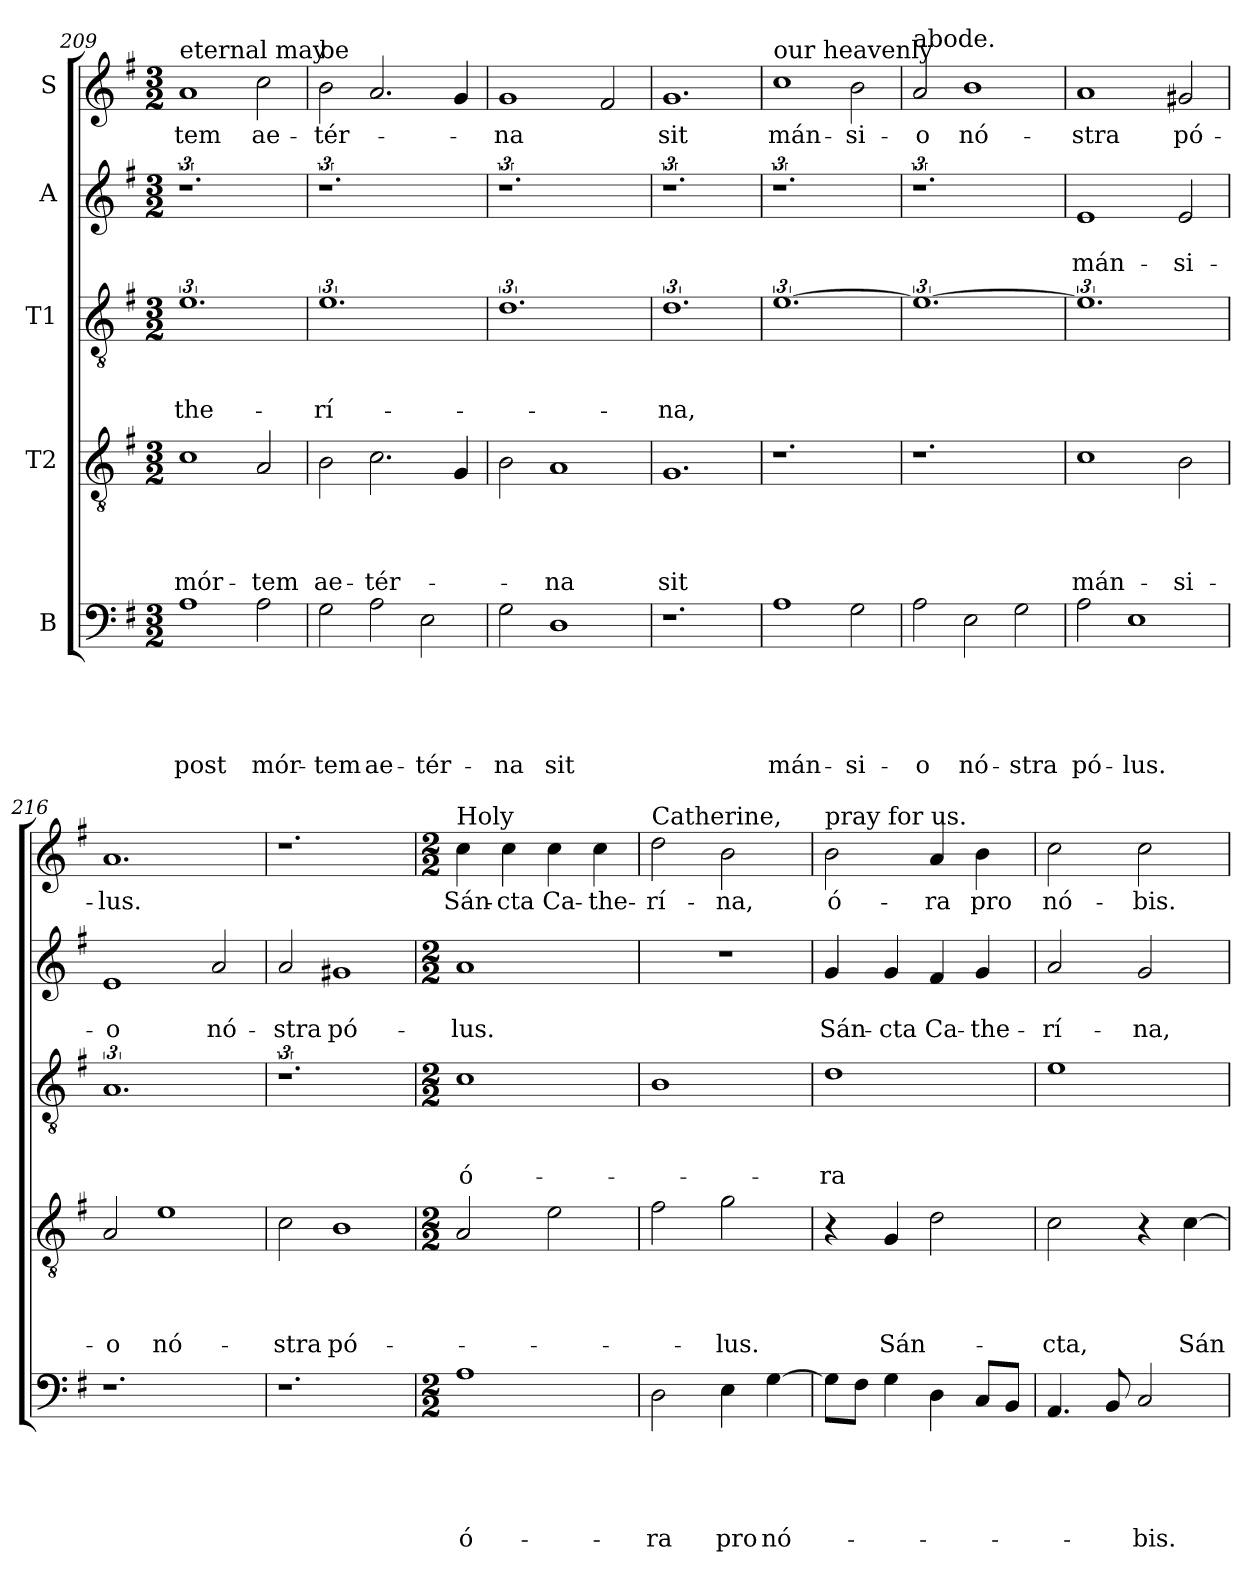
**kern	**text	**text	**text	**text	**text	**kern	**text	**text	**text	**text	**kern	**text	**text	**text	**kern	**text	**text	**kern	**text
*part5	*part5	*part5	*part5	*part5	*part5	*part4	*part4	*part4	*part4	*part4	*part3	*part3	*part3	*part3	*part2	*part2	*part2	*part1	*part1
*staff5	*staff5	*staff5	*staff5	*staff5	*staff5	*staff4	*staff4	*staff4	*staff4	*staff4	*staff3	*staff3	*staff3	*staff3	*staff2	*staff2	*staff2	*staff1	*staff1
*I"B	*	*	*	*	*	*I"T2	*	*	*	*	*I"T1	*	*	*	*I"A	*	*	*I"S	*
*clefF4	*	*	*	*	*	*clefGv2	*	*	*	*	*clefGv2	*	*	*	*clefG2	*	*	*clefG2	*
*k[f#]	*	*	*	*	*	*k[f#]	*	*	*	*	*k[f#]	*	*	*	*k[f#]	*	*	*k[f#]	*
*G:	*	*	*	*	*	*G:	*	*	*	*	*G:	*	*	*	*G:	*	*	*G:	*
*M3/2	*	*	*	*	*	*M3/2	*	*	*	*	*M3/2	*	*	*	*M3/2	*	*	*M3/2	*
*Xtuplet	*	*	*	*	*	*	*	*	*	*	*	*	*	*	*	*	*	*	*
=209	=209	=209	=209	=209	=209	=209	=209	=209	=209	=209	=209	=209	=209	=209	=209	=209	=209	=209	=209
!	!	!	!	!	!LO:LY:b	!	!	!	!	!	!	!	!	!	!	!	!	!	!
*	*	*	*	*	*	*Xtuplet	*	*	*	*	*	*	*	*	*	*	*	*	*
!	!	!	!	!	!	!	!	!	!	!LO:LY:b	!	!	!	!LO:LY:b	!	!	!	!	!
*	*	*	*	*	*	*	*	*	*	*	*	*	*	*	*	*	*	*Xtuplet	*
!	!	!	!	!	!	!	!	!	!	!	!	!	!	!	!	!	!	!LO:TX:a:t=eternal may	!
!	!	!	!	!	!	!	!	!	!	!	!	!	!	!	!	!	!	!	!LO:LY:b
3%2A	.	.	.	.	post	3%2c	.	.	.	mór-	3%2.e	.	.	-the-	3%2.r	.	.	3%2a	-tem
!	!	!	!	!	!LO:LY:b	!	!	!	!	!LO:LY:b	!	!	!	!	!	!	!	!	!LO:LY:b
3A\	.	.	.	.	mór-	3A/	.	.	.	-tem	.	.	.	.	.	.	.	3cc\	ae-
=210	=210	=210	=210	=210	=210	=210	=210	=210	=210	=210	=210	=210	=210	=210	=210	=210	=210	=210	=210
!	!	!	!	!	!	!	!	!	!	!	!	!	!	!	!	!	!	!LO:TX:a:t=be	!
!	!	!	!	!	!LO:LY:b	!	!	!	!	!LO:LY:b	!	!	!	!LO:LY:b	!	!	!	!	!LO:LY:b
3G\	.	.	.	.	-tem	3B\	.	.	.	ae-	3%2.e	.	.	-rí-	3%2.r	.	.	3b\	-tér-
!	!	!	!	!	!LO:LY:b	!	!	!	!	!LO:LY:b	!	!	!	!	!	!	!	!	!
3A\	.	.	.	.	ae-	3.c\	.	.	.	-tér-	.	.	.	.	.	.	.	3.a/	.
!	!	!	!	!	!LO:LY:b	!	!	!	!	!	!	!	!	!	!	!	!	!	!
3E\	.	.	.	.	-tér-	.	.	.	.	.	.	.	.	.	.	.	.	.	.
.	.	.	.	.	.	6G/	.	.	.	.	.	.	.	.	.	.	.	6g/	.
=211	=211	=211	=211	=211	=211	=211	=211	=211	=211	=211	=211	=211	=211	=211	=211	=211	=211	=211	=211
!	!	!	!	!	!LO:LY:b	!	!	!	!	!	!	!	!	!	!	!	!	!	!LO:LY:b
3G\	.	.	.	.	-na	3B\	.	.	.	.	3%2.d	.	.	.	3%2.r	.	.	3%2g	-na
!	!	!	!	!	!LO:LY:b	!	!	!	!	!LO:LY:b	!	!	!	!	!	!	!	!	!
3%2D	.	.	.	.	sit	3%2A	.	.	.	-na	.	.	.	.	.	.	.	.	.
.	.	.	.	.	.	.	.	.	.	.	.	.	.	.	.	.	.	3f#/	.
=212	=212	=212	=212	=212	=212	=212	=212	=212	=212	=212	=212	=212	=212	=212	=212	=212	=212	=212	=212
!	!	!	!	!	!	!	!	!	!	!LO:LY:b	!	!	!	!LO:LY:b	!	!	!	!	!LO:LY:b
3%2.r	.	.	.	.	.	3%2.G	.	.	.	sit	3%2.d	.	.	-na,	3%2.r	.	.	3%2.g	sit
!!LO:LB:g=z
=213	=213	=213	=213	=213	=213	=213	=213	=213	=213	=213	=213	=213	=213	=213	=213	=213	=213	=213	=213
!	!	!	!	!	!	!	!	!	!	!	!	!	!	!	!	!	!	!LO:TX:a:t=our heavenly	!
!	!	!	!	!	!LO:LY:b	!	!	!	!	!	!	!	!	!	!	!	!	!	!LO:LY:b
3%2A	.	.	.	.	mán-	3%2.r	.	.	.	.	[3%2.e	.	.	.	3%2.r	.	.	3%2cc	mán-
!	!	!	!	!	!LO:LY:b	!	!	!	!	!	!	!	!	!	!	!	!	!	!LO:LY:b
3G\	.	.	.	.	-si-	.	.	.	.	.	.	.	.	.	.	.	.	3b\	-si-
=214	=214	=214	=214	=214	=214	=214	=214	=214	=214	=214	=214	=214	=214	=214	=214	=214	=214	=214	=214
!	!	!	!	!	!	!	!	!	!	!	!	!	!	!	!	!	!	!LO:TX:a:t=abode.	!
!	!	!	!	!	!LO:LY:b	!	!	!	!	!	!	!	!	!	!	!	!	!	!LO:LY:b
3A\	.	.	.	.	-o	3%2.r	.	.	.	.	3%2.e_	.	.	.	3%2.r	.	.	3a/	-o
!	!	!	!	!	!LO:LY:b	!	!	!	!	!	!	!	!	!	!	!	!	!	!LO:LY:b
3E\	.	.	.	.	nó-	.	.	.	.	.	.	.	.	.	.	.	.	3%2b	nó-
!	!	!	!	!	!LO:LY:b	!	!	!	!	!	!	!	!	!	!	!	!	!	!
3G\	.	.	.	.	-stra	.	.	.	.	.	.	.	.	.	.	.	.	.	.
=215	=215	=215	=215	=215	=215	=215	=215	=215	=215	=215	=215	=215	=215	=215	=215	=215	=215	=215	=215
!	!	!	!	!	!LO:LY:b	!	!	!	!	!LO:LY:b	!	!	!	!	!	!	!	!	!
*	*	*	*	*	*	*	*	*	*	*	*	*	*	*	*Xtuplet	*	*	*	*
!	!	!	!	!	!	!	!	!	!	!	!	!	!	!	!	!	!LO:LY:b	!	!LO:LY:b
3A\	.	.	.	.	pó-	3%2c	.	.	.	mán-	3%2.e]	.	.	.	3%2e	.	mán-	3%2a	-stra
!	!	!	!	!	!LO:LY:b	!	!	!	!	!	!	!	!	!	!	!	!	!	!
3%2E	.	.	.	.	-lus.	.	.	.	.	.	.	.	.	.	.	.	.	.	.
!	!	!	!	!	!	!	!	!	!	!LO:LY:b	!	!	!	!	!	!	!LO:LY:b	!	!LO:LY:b
.	.	.	.	.	.	3B\	.	.	.	-si-	.	.	.	.	3e/	.	-si-	3g#i/	pó-
=216	=216	=216	=216	=216	=216	=216	=216	=216	=216	=216	=216	=216	=216	=216	=216	=216	=216	=216	=216
!	!	!	!	!	!	!	!	!	!	!LO:LY:b	!	!	!	!	!	!	!LO:LY:b	!	!LO:LY:b
3%2.r	.	.	.	.	.	3A/	.	.	.	-o	3%2.A	.	.	.	3%2e	.	-o	3%2.a	-lus.
!	!	!	!	!	!	!	!	!	!	!LO:LY:b	!	!	!	!	!	!	!	!	!
.	.	.	.	.	.	3%2e	.	.	.	nó-	.	.	.	.	.	.	.	.	.
!	!	!	!	!	!	!	!	!	!	!	!	!	!	!	!	!	!LO:LY:b	!	!
.	.	.	.	.	.	.	.	.	.	.	.	.	.	.	3a/	.	nó-	.	.
=217	=217	=217	=217	=217	=217	=217	=217	=217	=217	=217	=217	=217	=217	=217	=217	=217	=217	=217	=217
!	!	!	!	!	!	!	!	!	!	!LO:LY:b	!	!	!	!	!	!	!LO:LY:b	!	!
3%2.r	.	.	.	.	.	3c\	.	.	.	-stra	3%2.r	.	.	.	3a/	.	-stra	3%2.r	.
!	!	!	!	!	!	!	!	!	!	!LO:LY:b	!	!	!	!	!	!	!LO:LY:b	!	!
.	.	.	.	.	.	3%2B	.	.	.	pó-	.	.	.	.	3%2g#i	.	pó-	.	.
=218	=218	=218	=218	=218	=218	=218	=218	=218	=218	=218	=218	=218	=218	=218	=218	=218	=218	=218	=218
*M2/2	*	*	*	*	*	*M2/2	*	*	*	*	*M2/2	*	*	*	*M2/2	*	*	*M2/2	*
!	!	!	!	!	!	!	!	!	!	!	!	!	!	!	!	!	!	!LO:TX:a:t=Holy	!
!	!	!	!	!	!LO:LY:b	!	!	!	!	!	!	!	!	!LO:LY:b	!	!	!LO:LY:b	!	!LO:LY:b
1A	.	.	.	.	ó-	2A/	.	.	.	.	1c	.	.	ó-	1a	.	-lus.	4cc\	Sán-
!	!	!	!	!	!	!	!	!	!	!	!	!	!	!	!	!	!	!	!LO:LY:b
.	.	.	.	.	.	.	.	.	.	.	.	.	.	.	.	.	.	4cc\	-cta
!	!	!	!	!	!	!	!	!	!	!	!	!	!	!	!	!	!	!	!LO:LY:b
.	.	.	.	.	.	2e\	.	.	.	.	.	.	.	.	.	.	.	4cc\	Ca-
!	!	!	!	!	!	!	!	!	!	!	!	!	!	!	!	!	!	!	!LO:LY:b
.	.	.	.	.	.	.	.	.	.	.	.	.	.	.	.	.	.	4cc\	-the-
!!LO:PB:g=z
=219	=219	=219	=219	=219	=219	=219	=219	=219	=219	=219	=219	=219	=219	=219	=219	=219	=219	=219	=219
!	!	!	!	!	!	!	!	!	!	!	!	!	!	!	!	!	!	!LO:TX:a:t=Catherine,	!
!	!	!	!	!	!LO:LY:b	!	!	!	!	!	!	!	!	!	!	!	!	!	!LO:LY:b
2D\	.	.	.	.	-ra	2f#\	.	.	.	.	1B	.	.	.	1r	.	.	2dd\	-rí-
!	!	!	!	!	!LO:LY:b	!	!	!	!	!LO:LY:b	!	!	!	!	!	!	!	!	!LO:LY:b
4E\	.	.	.	.	pro	2g\	.	.	.	-lus.	.	.	.	.	.	.	.	2b\	-na,
!	!	!	!	!	!LO:LY:b	!	!	!	!	!	!	!	!	!	!	!	!	!	!
[4G\	.	.	.	.	nó-	.	.	.	.	.	.	.	.	.	.	.	.	.	.
=220	=220	=220	=220	=220	=220	=220	=220	=220	=220	=220	=220	=220	=220	=220	=220	=220	=220	=220	=220
!	!	!	!	!	!	!	!	!	!	!	!	!	!	!	!	!	!	!LO:TX:a:t=pray for us.	!
!	!	!	!	!	!	!	!	!	!	!	!	!	!	!LO:LY:b	!	!	!LO:LY:b	!	!LO:LY:b
8G\L]	.	.	.	.	.	4r	.	.	.	.	1d	.	.	-ra	4g/	.	Sán-	2b\	ó-
8F#\J	.	.	.	.	.	.	.	.	.	.	.	.	.	.	.	.	.	.	.
!	!	!	!	!	!	!	!	!	!	!LO:LY:b	!	!	!	!	!	!	!LO:LY:b	!	!
4G\	.	.	.	.	.	4G/	.	.	.	Sán-	.	.	.	.	4g/	.	-cta	.	.
!	!	!	!	!	!	!	!	!	!	!	!	!	!	!	!	!	!LO:LY:b	!	!LO:LY:b
4D\	.	.	.	.	.	2d\	.	.	.	.	.	.	.	.	4f#/	.	Ca-	4a/	-ra
!	!	!	!	!	!	!	!	!	!	!	!	!	!	!	!	!	!LO:LY:b	!	!LO:LY:b
8C/L	.	.	.	.	.	.	.	.	.	.	.	.	.	.	4g/	.	-the-	4b\	pro
8BB/J	.	.	.	.	.	.	.	.	.	.	.	.	.	.	.	.	.	.	.
=221	=221	=221	=221	=221	=221	=221	=221	=221	=221	=221	=221	=221	=221	=221	=221	=221	=221	=221	=221
!	!	!	!	!	!	!	!	!	!	!LO:LY:b	!	!	!	!	!	!	!LO:LY:b	!	!LO:LY:b
4.AA/	.	.	.	.	.	2c\	.	.	.	-cta,	1e	.	.	.	2a/	.	-rí-	2cc\	nó-
8BB/	.	.	.	.	.	.	.	.	.	.	.	.	.	.	.	.	.	.	.
!	!	!	!	!	!LO:LY:b	!	!	!	!	!	!	!	!	!	!	!	!LO:LY:b	!	!LO:LY:b
2C/	.	.	.	.	-bis.	4r	.	.	.	.	.	.	.	.	2g/	.	-na,	2cc\	-bis.
!	!	!	!	!	!	!	!	!	!	!LO:LY:b	!	!	!	!	!	!	!	!	!
.	.	.	.	.	.	[4c\	.	.	.	Sán-	.	.	.	.	.	.	.	.	.
=	=	=	=	=	=	=	=	=	=	=	=	=	=	=	=	=	=	=	=
*-	*-	*-	*-	*-	*-	*-	*-	*-	*-	*-	*-	*-	*-	*-	*-	*-	*-	*-	*-
